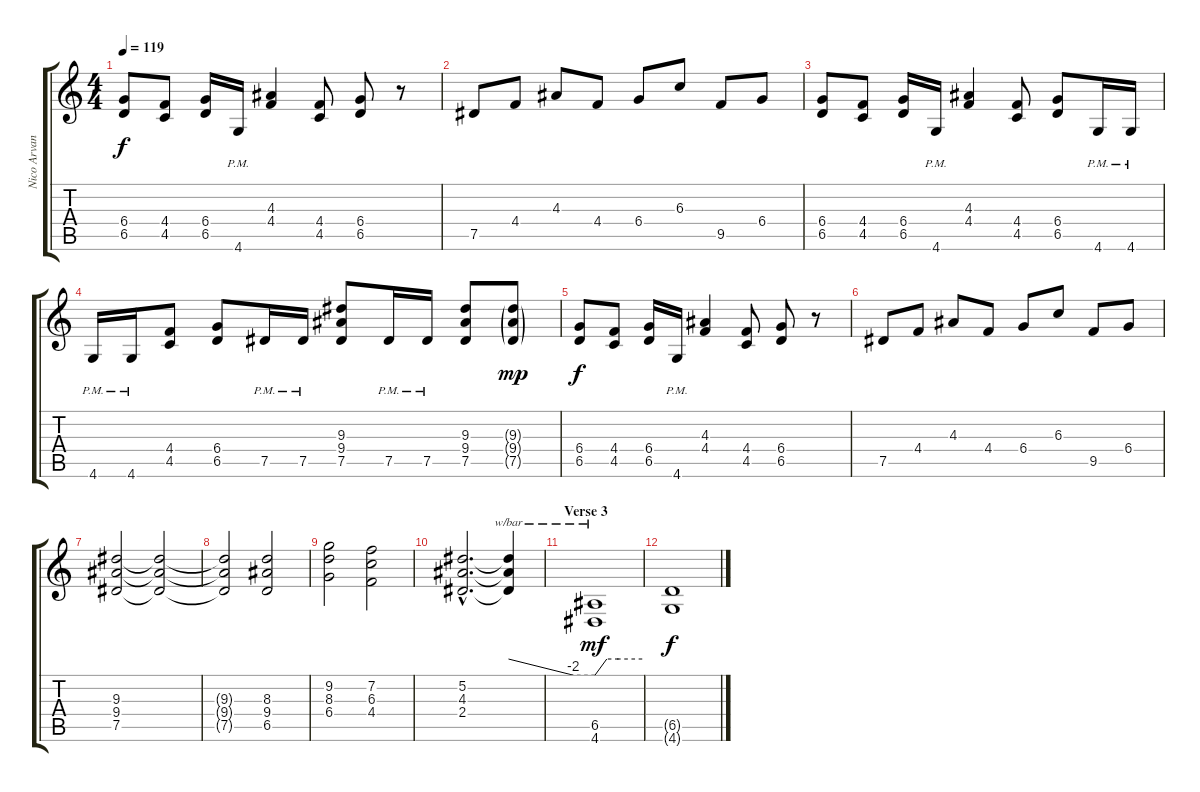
\track ("Nico Arvantitis" "Nico Arvan") {instrument distortionguitar}
\staff {score tabs}
\tuning (Eb4 Bb3 Gb3 Db3 Ab2 Eb2) {hide}
\ts (4 4)
\tempo 119
\clef g2
\ks c
(6.4 6.5).8{dy f} (4.4 4.5).8 (6.4 6.5).16 4.6{pm}.16 (4.3 4.4).4 (4.4 4.5).8 (6.4 6.5).8 r.8 |
7.5.8 4.4.8 4.3.8 4.4.8 6.4.8 6.3.8 9.5.8 6.4.8 |
(6.4 6.5).8 (4.4 4.5).8 (6.4 6.5).16 4.6{pm}.16 (4.3 4.4).4 (4.4 4.5).8 (6.4 6.5).8 4.6{pm}.16 4.6{pm}.16 |
4.6{pm}.16 4.6{pm}.16 (4.4 4.5).8 (6.4 6.5).8 7.5{pm}.16 7.5{pm}.16 (9.3 9.4 7.5).8 7.5{pm}.16 7.5{pm}.16 (9.3 9.4 7.5).8 (9.3{g} 9.4{g} 7.5{g}).8{dy mp} |
(6.4 6.5).8{dy f} (4.4 4.5).8 (6.4 6.5).16 4.6{pm}.16 (4.3 4.4).4 (4.4 4.5).8 (6.4 6.5).8 r.8 |
7.5.8 4.4.8 4.3.8 4.4.8 6.4.8 6.3.8 9.5.8 6.4.8 |
(9.3 9.4 7.5).2 (9.3{t} 9.4{t} 7.5{t}).2{volume 7} |
(9.3{t} 9.4{t} 7.5{t}).2 (8.3 9.4 6.5).2{volume 12} |
(9.2 8.3 6.4).2 (7.2 6.3 4.4).2 |
(5.2{hac} 4.3{hac} 2.4{hac}).2{d} (5.2{t} 4.3{t} 2.4{t}).4{tbe (custom default 0 0 45 -8 60 -8)} |
\section ("" "Verse 3")
(6.5 4.6).1{tbe (custom default 0 -8 15 0 30 0 60 0) dy mf volume 0} |
(6.5{t} 4.6{t}).1{dy f}
